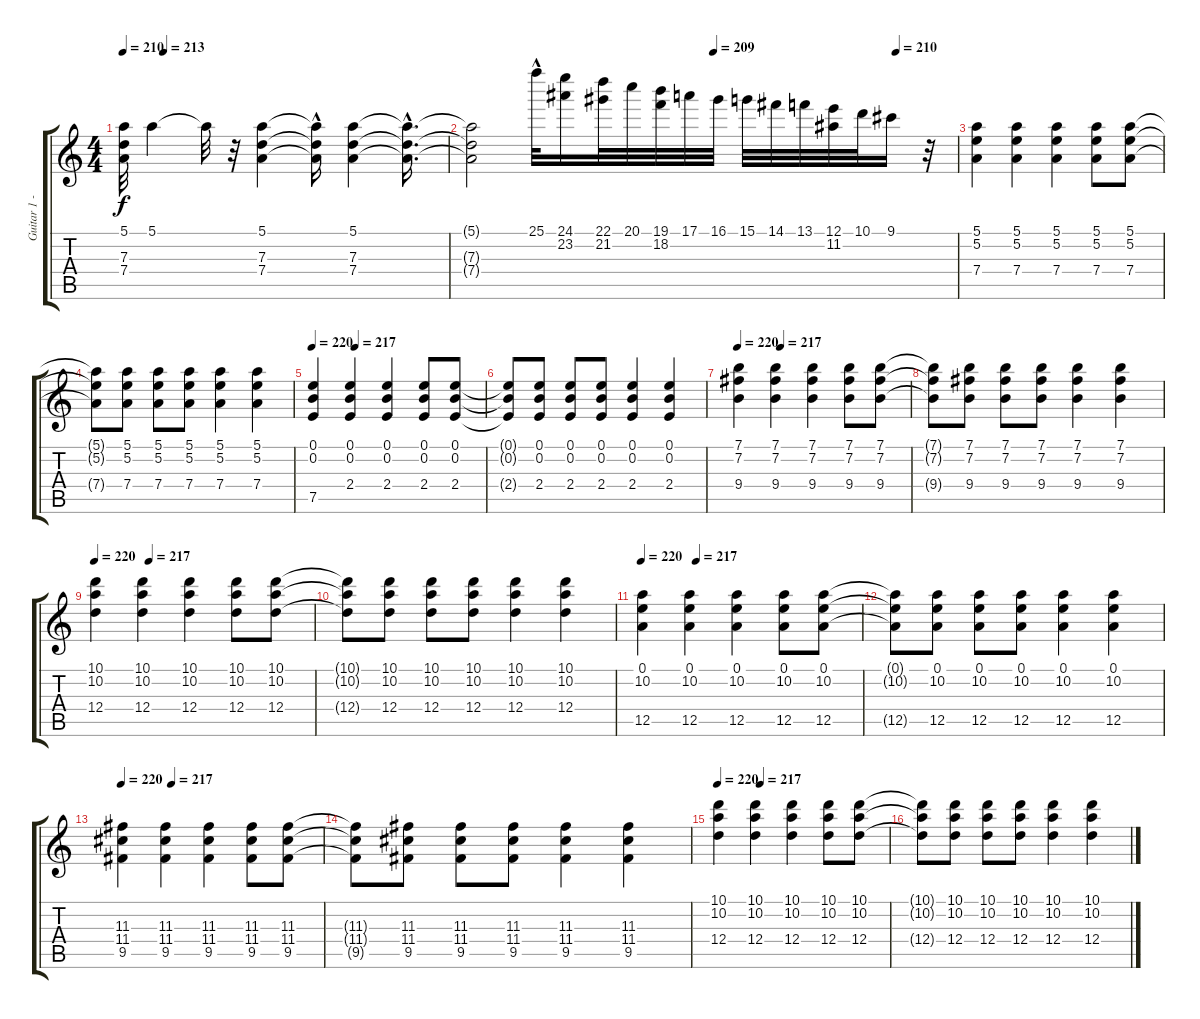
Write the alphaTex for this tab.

\track ("Guitar 1 - El Hefe" "Guitar 1 -") {instrument overdrivenguitar}
\staff {score tabs}
\tuning (E4 B3 G3 D3 A2 E2) {hide}
\ts (4 4)
\tempo 210
\tempo (213 0.125)
\clef g2
\ks c
(5.1 7.3 7.4).32{dy f} 5.1.4 5.1{t}.32 r.32 (5.1 7.3 7.4).4 (5.1{hac t} 7.3{hac t} 7.4{hac t}).16 (5.1 7.3 7.4).4 (5.1{hac t} 7.3{hac t} 7.4{hac t}).16{d} |
\tempo (209 0.5)
\tempo (210 0.875)
(5.1{t} 7.3{t} 7.4{t}).2 25.1{hac}.32 (24.1 23.2).16 (22.1 21.2).32 20.1.32 (19.1 18.2).32 17.1.32 16.1.32 15.1.32 14.1.32 13.1.32 (12.1 11.2).32 10.1.32 9.1.16 r.32 |
(5.1 5.2 7.4).4 (5.1 5.2 7.4).4 (5.1 5.2 7.4).4 (5.1 5.2 7.4).8 (5.1 5.2 7.4).8 |
(5.1{t} 5.2{t} 7.4{t}).8 (5.1 5.2 7.4).8 (5.1 5.2 7.4).8 (5.1 5.2 7.4).8 (5.1 5.2 7.4).4 (5.1 5.2 7.4).4 |
\tempo 220
\tempo (217 0.25)
(0.1 0.2 7.5).4 (0.1 0.2 2.4).4 (0.1 0.2 2.4).4 (0.1 0.2 2.4).8 (0.1 0.2 2.4).8 |
(0.1{t} 0.2{t} 2.4{t}).8 (0.1 0.2 2.4).8 (0.1 0.2 2.4).8 (0.1 0.2 2.4).8 (0.1 0.2 2.4).4 (0.1 0.2 2.4).4 |
\tempo 220
\tempo (217 0.25)
(7.1 7.2 9.4).4 (7.1 7.2 9.4).4 (7.1 7.2 9.4).4 (7.1 7.2 9.4).8 (7.1 7.2 9.4).8 |
(7.1{t} 7.2{t} 9.4{t}).8 (7.1 7.2 9.4).8 (7.1 7.2 9.4).8 (7.1 7.2 9.4).8 (7.1 7.2 9.4).4 (7.1 7.2 9.4).4 |
\tempo 220
\tempo (217 0.25)
(10.1 10.2 12.4).4 (10.1 10.2 12.4).4 (10.1 10.2 12.4).4 (10.1 10.2 12.4).8 (10.1 10.2 12.4).8 |
(10.1{t} 10.2{t} 12.4{t}).8 (10.1 10.2 12.4).8 (10.1 10.2 12.4).8 (10.1 10.2 12.4).8 (10.1 10.2 12.4).4 (10.1 10.2 12.4).4 |
\tempo 220
\tempo (217 0.25)
(0.1 10.2 12.5).4 (0.1 10.2 12.5).4 (0.1 10.2 12.5).4 (0.1 10.2 12.5).8 (0.1 10.2 12.5).8 |
(0.1{t} 10.2{t} 12.5{t}).8 (0.1 10.2 12.5).8 (0.1 10.2 12.5).8 (0.1 10.2 12.5).8 (0.1 10.2 12.5).4 (0.1 10.2 12.5).4 |
\tempo 220
\tempo (217 0.25)
(11.3 11.4 9.5).4 (11.3 11.4 9.5).4 (11.3 11.4 9.5).4 (11.3 11.4 9.5).8 (11.3 11.4 9.5).8 |
(11.3{t} 11.4{t} 9.5{t}).8 (11.3 11.4 9.5).8 (11.3 11.4 9.5).8 (11.3 11.4 9.5).8 (11.3 11.4 9.5).4 (11.3 11.4 9.5).4 |
\tempo 220
\tempo (217 0.25)
(10.1 10.2 12.4).4 (10.1 10.2 12.4).4 (10.1 10.2 12.4).4 (10.1 10.2 12.4).8 (10.1 10.2 12.4).8 |
(10.1{t} 10.2{t} 12.4{t}).8 (10.1 10.2 12.4).8 (10.1 10.2 12.4).8 (10.1 10.2 12.4).8 (10.1 10.2 12.4).4 (10.1 10.2 12.4).4
